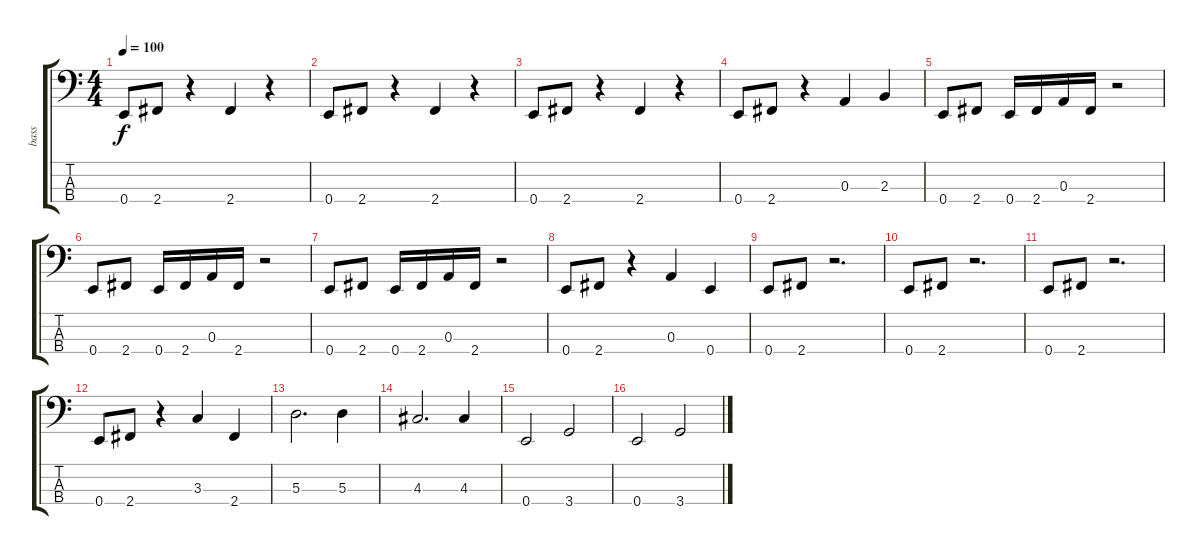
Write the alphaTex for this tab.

\track ("bass" "bass") {instrument electricbassfinger}
\staff {score tabs}
\tuning (G2 D2 A1 E1) {hide}
\ts (4 4)
\tempo 100
\clef f4
\ks c
0.4.8{dy f} 2.4.8 r.4 2.4.4 r.4 |
0.4.8 2.4.8 r.4 2.4.4 r.4 |
0.4.8 2.4.8 r.4 2.4.4 r.4 |
0.4.8 2.4.8 r.4 0.3.4 2.3.4 |
0.4.8 2.4.8 0.4.16 2.4.16 0.3.16 2.4.16 r.2 |
0.4.8 2.4.8 0.4.16 2.4.16 0.3.16 2.4.16 r.2 |
0.4.8 2.4.8 0.4.16 2.4.16 0.3.16 2.4.16 r.2 |
0.4.8 2.4.8 r.4 0.3.4 0.4.4 |
0.4.8 2.4.8 r.2{d} |
0.4.8 2.4.8 r.2{d} |
0.4.8 2.4.8 r.2{d} |
0.4.8 2.4.8 r.4 3.3.4 2.4.4 |
5.3.2{d} 5.3.4 |
4.3.2{d} 4.3.4 |
0.4.2 3.4.2 |
0.4.2 3.4.2
